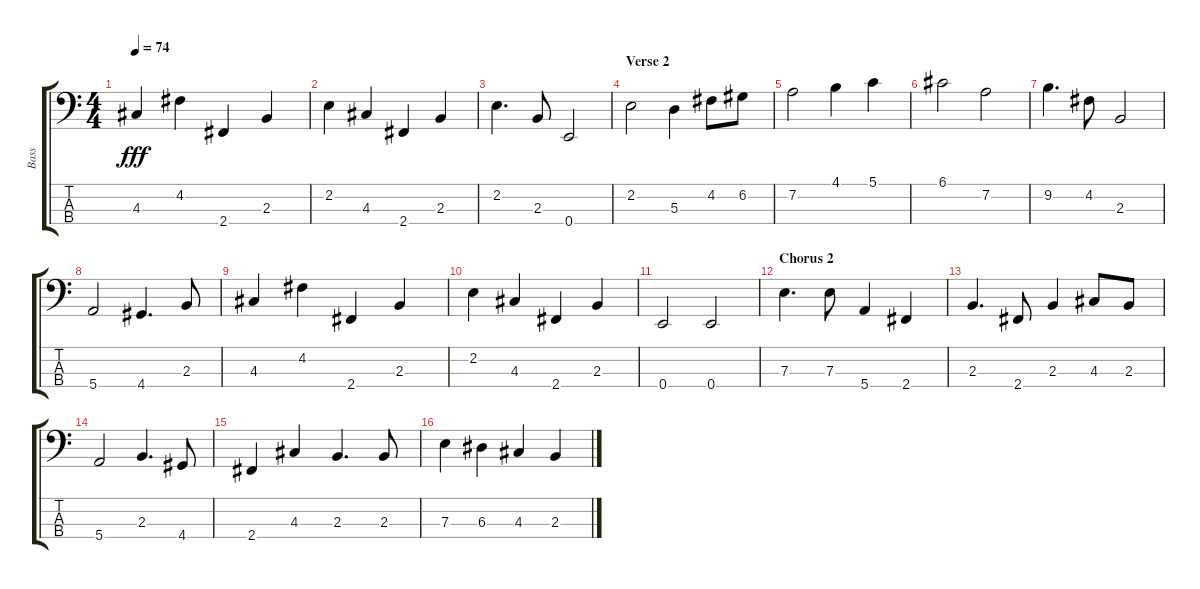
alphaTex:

\track ("Bass" "Bass") {instrument electricbasspick}
\staff {score tabs}
\tuning (G2 D2 A1 E1) {hide}
\ts (4 4)
\tempo 74
\clef f4
\ks c
4.3.4{dy fff} 4.2.4 2.4.4 2.3.4 |
2.2.4 4.3.4 2.4.4 2.3.4 |
2.2.4{d} 2.3.8 0.4.2 |
\section ("" "Verse 2")
2.2.2 5.3.4 4.2.8 6.2.8 |
7.2.2 4.1.4 5.1.4 |
6.1.2 7.2.2 |
9.2.4{d} 4.2.8 2.3.2 |
5.4.2 4.4.4{d} 2.3.8 |
4.3.4 4.2.4 2.4.4 2.3.4 |
2.2.4 4.3.4 2.4.4 2.3.4 |
0.4.2 0.4.2 |
\section ("" "Chorus 2")
7.3.4{d} 7.3.8 5.4.4 2.4.4 |
2.3.4{d} 2.4.8 2.3.4 4.3.8 2.3.8 |
5.4.2 2.3.4{d} 4.4.8 |
2.4.4 4.3.4 2.3.4{d} 2.3.8 |
7.3.4 6.3.4 4.3.4 2.3.4
